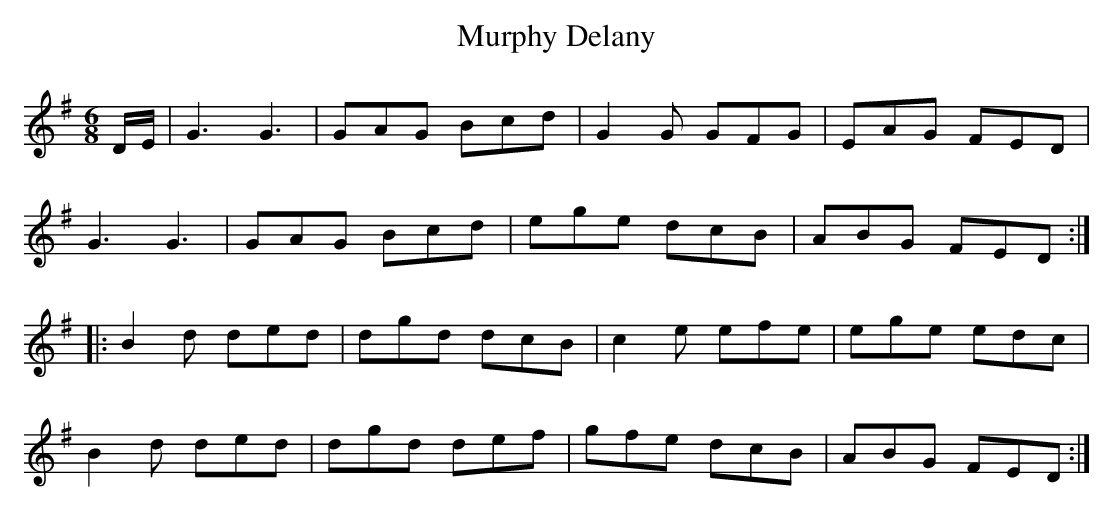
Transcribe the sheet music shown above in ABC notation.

X:1
T:Murphy Delany
M:6/8
L:1/8
K:G
D/E/ | G3G3 | GAG Bcd | G2G GFG | EAG FED |
G3G3 | GAG Bcd | ege dcB | ABG FED :|
|: B2d ded | dgd dcB | c2e efe | ege edc |
B2d ded | dgd def | gfe dcB | ABG FED :|]
